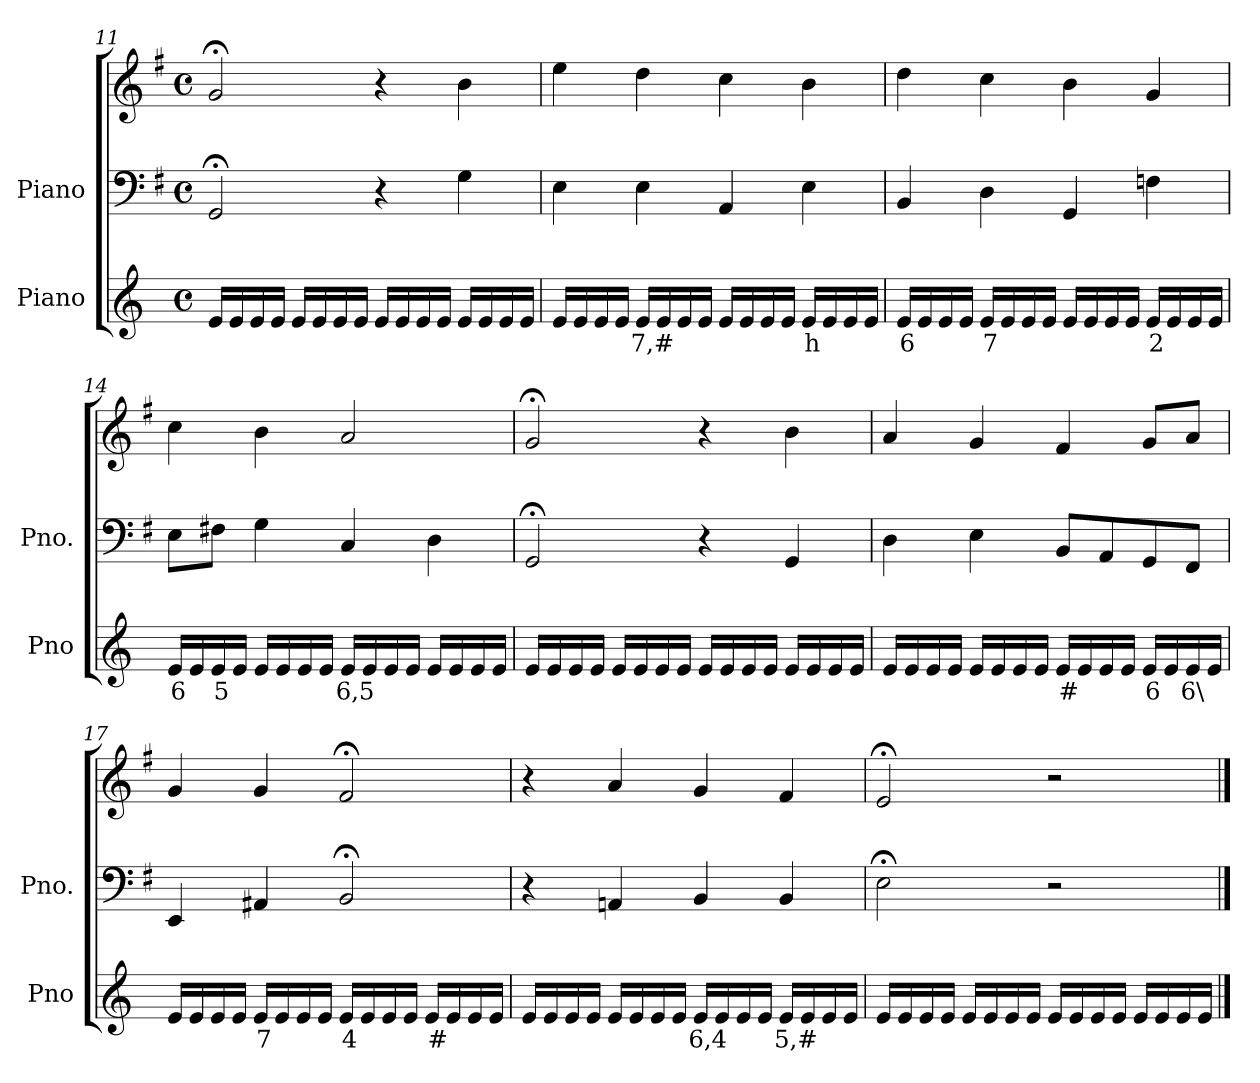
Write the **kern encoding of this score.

**kern	**text	**kern	**kern
*part2	*part2	*part1	*part1
*staff3	*staff3	*staff2	*staff1
*I"Piano	*	*I"Piano	*
*I'Pno	*	*I'Pno.	*
*clefG2	*	*clefF4	*clefG2
*k[]	*	*k[f#]	*k[f#]
*M4/4	*	*M4/4	*M4/4
*met(c)	*	*met(c)	*met(c)
=11	=11	=11	=11
16e/LL	.	2GG;</	2g;</
16e/	.	.	.
16e/	.	.	.
16e/JJ	.	.	.
16e/LL	.	.	.
16e/	.	.	.
16e/	.	.	.
16e/JJ	.	.	.
16e/LL	.	4r	4r
16e/	.	.	.
16e/	.	.	.
16e/JJ	.	.	.
16e/LL	.	4G\	4b\
16e/	.	.	.
16e/	.	.	.
16e/JJ	.	.	.
=12	=12	=12	=12
16e/LL	.	4E\	4ee\
16e/	.	.	.
16e/	.	.	.
16e/JJ	.	.	.
!	!LO:LY:b	!	!
16e/LL	7,#	4E\	4dd\
16e/	.	.	.
16e/	.	.	.
16e/JJ	.	.	.
16e/LL	.	4AA/	4cc\
16e/	.	.	.
16e/	.	.	.
16e/JJ	.	.	.
!	!LO:LY:b	!	!
16e/LL	h	4E\	4b\
16e/	.	.	.
16e/	.	.	.
16e/JJ	.	.	.
=13	=13	=13	=13
!	!LO:LY:b	!	!
16e/LL	6	4BB/	4dd\
16e/	.	.	.
16e/	.	.	.
16e/JJ	.	.	.
!	!LO:LY:b	!	!
16e/LL	7	4D\	4cc\
16e/	.	.	.
16e/	.	.	.
16e/JJ	.	.	.
16e/LL	.	4GG/	4b\
16e/	.	.	.
16e/	.	.	.
16e/JJ	.	.	.
!	!LO:LY:b	!	!
16e/LL	2	4Fn\	4g/
16e/	.	.	.
16e/	.	.	.
16e/JJ	.	.	.
=14	=14	=14	=14
!	!LO:LY:b	!	!
16e/LL	6	8E\L	4cc\
16e/	.	.	.
!	!LO:LY:b	!	!
16e/	5	8F#X\J	.
16e/JJ	.	.	.
16e/LL	.	4G\	4b\
16e/	.	.	.
16e/	.	.	.
16e/JJ	.	.	.
!	!LO:LY:b	!	!
16e/LL	6,5	4C/	2a/
16e/	.	.	.
16e/	.	.	.
16e/JJ	.	.	.
16e/LL	.	4D\	.
16e/	.	.	.
16e/	.	.	.
16e/JJ	.	.	.
=15	=15	=15	=15
16e/LL	.	2GG;</	2g;</
16e/	.	.	.
16e/	.	.	.
16e/JJ	.	.	.
16e/LL	.	.	.
16e/	.	.	.
16e/	.	.	.
16e/JJ	.	.	.
16e/LL	.	4r	4r
16e/	.	.	.
16e/	.	.	.
16e/JJ	.	.	.
16e/LL	.	4GG/	4b\
16e/	.	.	.
16e/	.	.	.
16e/JJ	.	.	.
=16	=16	=16	=16
16e/LL	.	4D\	4a/
16e/	.	.	.
16e/	.	.	.
16e/JJ	.	.	.
16e/LL	.	4E\	4g/
16e/	.	.	.
16e/	.	.	.
16e/JJ	.	.	.
!	!LO:LY:b	!	!
16e/LL	#	8BB/L	4f#/
16e/	.	.	.
!	!LO:LY:b	!	!
16e/	_	8AA/	.
16e/JJ	.	.	.
!	!LO:LY:b	!	!
16e/LL	6	8GG/	8g/L
16e/	.	.	.
!	!LO:LY:b	!	!
16e/	6\	8FF#/J	8a/J
16e/JJ	.	.	.
=17	=17	=17	=17
16e/LL	.	4EE/	4g/
16e/	.	.	.
16e/	.	.	.
16e/JJ	.	.	.
!	!LO:LY:b	!	!
16e/LL	7	4AA#X/	4g/
16e/	.	.	.
16e/	.	.	.
16e/JJ	.	.	.
!	!LO:LY:b	!	!
16e/LL	4	2BB;</	2f#;</
16e/	.	.	.
16e/	.	.	.
16e/JJ	.	.	.
!	!LO:LY:b	!	!
16e/LL	#	.	.
16e/	.	.	.
16e/	.	.	.
16e/JJ	.	.	.
=18	=18	=18	=18
16e/LL	.	4r	4r
16e/	.	.	.
16e/	.	.	.
16e/JJ	.	.	.
16e/LL	.	4AAn/	4a/
16e/	.	.	.
16e/	.	.	.
16e/JJ	.	.	.
!	!LO:LY:b	!	!
16e/LL	6,4	4BB/	4g/
16e/	.	.	.
16e/	.	.	.
16e/JJ	.	.	.
!	!LO:LY:b	!	!
16e/LL	5,#	4BB/	4f#/
16e/	.	.	.
16e/	.	.	.
16e/JJ	.	.	.
=19	=19	=19	=19
16e/LL	.	2E;<\	2e;</
16e/	.	.	.
16e/	.	.	.
16e/JJ	.	.	.
16e/LL	.	.	.
16e/	.	.	.
16e/	.	.	.
16e/JJ	.	.	.
16e/LL	.	2r	2r
16e/	.	.	.
16e/	.	.	.
16e/JJ	.	.	.
16e/LL	.	.	.
16e/	.	.	.
16e/	.	.	.
16e/JJ	.	.	.
==	==	==	==
*-	*-	*-	*-
